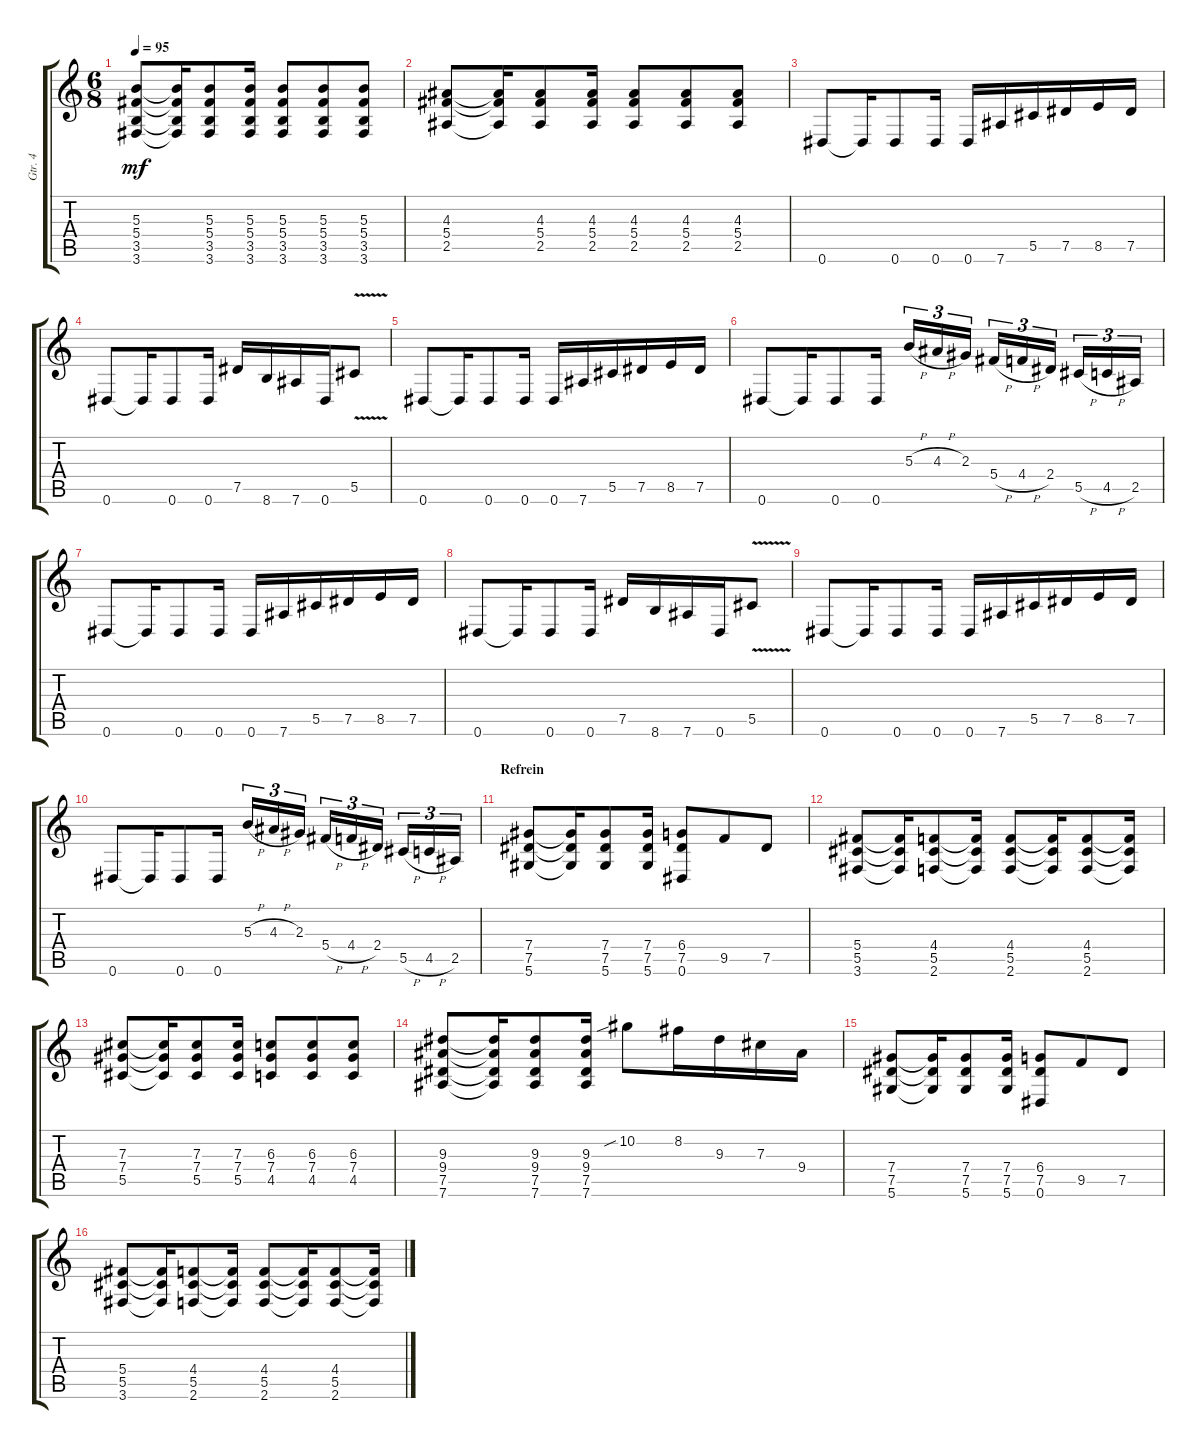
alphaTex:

\track ("Gtr. 4" "Gtr. 4") {instrument overdrivenguitar}
\staff {score tabs}
\tuning (Eb4 Bb3 Gb3 Db3 Ab2 Eb2) {hide}
\ts (6 8)
\tempo 95
\clef g2
\ks c
(5.3 5.4 3.5 3.6).8{dy mf} (5.3{t} 5.4{t} 3.5{t} 3.6{t}).16 (5.3 5.4 3.5 3.6).8 (5.3 5.4 3.5 3.6).16 (5.3 5.4 3.5 3.6).8 (5.3 5.4 3.5 3.6).8 (5.3 5.4 3.5 3.6).8 |
(4.3 5.4 2.5).8 (4.3{t} 5.4{t} 2.5{t}).16 (4.3 5.4 2.5).8 (4.3 5.4 2.5).16 (4.3 5.4 2.5).8 (4.3 5.4 2.5).8 (4.3 5.4 2.5).8 |
0.6.8 0.6{t}.16 0.6.8 0.6.16 0.6.16 7.6.16 5.5.16 7.5.16 8.5.16 7.5.16 |
0.6.8 0.6{t}.16 0.6.8 0.6.16 7.5.16 8.6.16 7.6.16 0.6.16 5.5{v}.8 |
0.6.8 0.6{t}.16 0.6.8 0.6.16 0.6.16 7.6.16 5.5.16 7.5.16 8.5.16 7.5.16 |
0.6.8 0.6{t}.16 0.6.8 0.6.16 5.3{h}.16{tu (3 2)} 4.3{h}.16{tu (3 2)} 2.3.16{tu (3 2)} 5.4{h}.16{tu (3 2)} 4.4{h}.16{tu (3 2)} 2.4.16{tu (3 2)} 5.5{h}.16{tu (3 2)} 4.5{h}.16{tu (3 2)} 2.5.16{tu (3 2)} |
0.6.8 0.6{t}.16 0.6.8 0.6.16 0.6.16 7.6.16 5.5.16 7.5.16 8.5.16 7.5.16 |
0.6.8 0.6{t}.16 0.6.8 0.6.16 7.5.16 8.6.16 7.6.16 0.6.16 5.5{v}.8 |
0.6.8 0.6{t}.16 0.6.8 0.6.16 0.6.16 7.6.16 5.5.16 7.5.16 8.5.16 7.5.16 |
0.6.8 0.6{t}.16 0.6.8 0.6.16 5.3{h}.16{tu (3 2)} 4.3{h}.16{tu (3 2)} 2.3.16{tu (3 2)} 5.4{h}.16{tu (3 2)} 4.4{h}.16{tu (3 2)} 2.4.16{tu (3 2)} 5.5{h}.16{tu (3 2)} 4.5{h}.16{tu (3 2)} 2.5.16{tu (3 2)} |
\section ("" "Refrein")
(7.4 7.5 5.6).8 (7.4{t} 7.5{t} 5.6{t}).16 (7.4 7.5 5.6).8 (7.4 7.5 5.6).16 (6.4 7.5 0.6).8 9.5.8 7.5.8 |
(5.4 5.5 3.6).8 (5.4{t} 5.5{t} 3.6{t}).16 (4.4 5.5 2.6).8 (4.4{t} 5.5{t} 2.6{t}).16 (4.4 5.5 2.6).8 (4.4{t} 5.5{t} 2.6{t}).16 (4.4 5.5 2.6).8 (4.4{t} 5.5{t} 2.6{t}).16 |
(7.3 7.4 5.5).8 (7.3{t} 7.4{t} 5.5{t}).16 (7.3 7.4 5.5).8 (7.3 7.4 5.5).16 (6.3 7.4 4.5).8 (6.3 7.4 4.5).8 (6.3 7.4 4.5).8 |
(9.3 9.4 7.5 7.6).8 (9.3{t} 9.4{t} 7.5{t} 7.6{t}).16 (9.3 9.4 7.5 7.6).8 (9.3 9.4 7.5 7.6).16 10.2{sib}.8 8.2.16 9.3.16 7.3.16 9.4.16 |
(7.4 7.5 5.6).8 (7.4{t} 7.5{t} 5.6{t}).16 (7.4 7.5 5.6).8 (7.4 7.5 5.6).16 (6.4 7.5 0.6).8 9.5.8 7.5.8 |
(5.4 5.5 3.6).8 (5.4{t} 5.5{t} 3.6{t}).16 (4.4 5.5 2.6).8 (4.4{t} 5.5{t} 2.6{t}).16 (4.4 5.5 2.6).8 (4.4{t} 5.5{t} 2.6{t}).16 (4.4 5.5 2.6).8 (4.4{t} 5.5{t} 2.6{t}).16
